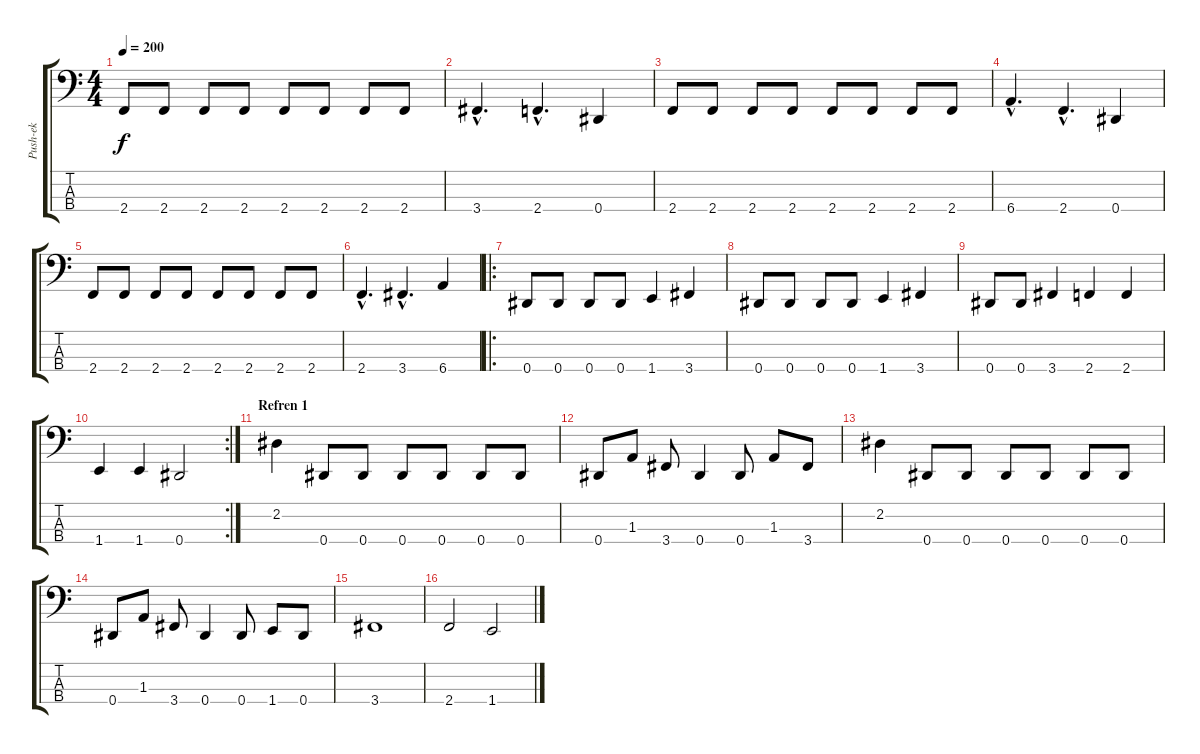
\track ("Push-ek" "Push-ek") {instrument electricbasspick}
\staff {score tabs}
\tuning (Gb2 Db2 Ab1 Eb1) {hide}
\ts (4 4)
\tempo 200
\clef f4
\ks c
2.4.8{dy f} 2.4.8 2.4.8 2.4.8 2.4.8 2.4.8 2.4.8 2.4.8 |
3.4{hac}.4{d} 2.4{hac}.4{d} 0.4.4 |
2.4.8 2.4.8 2.4.8 2.4.8 2.4.8 2.4.8 2.4.8 2.4.8 |
6.4{hac}.4{d} 2.4{hac}.4{d} 0.4.4 |
2.4.8 2.4.8 2.4.8 2.4.8 2.4.8 2.4.8 2.4.8 2.4.8 |
2.4{hac}.4{d} 3.4{hac}.4{d} 6.4.4 |
\ro
0.4.8 0.4.8 0.4.8 0.4.8 1.4.4 3.4.4 |
0.4.8 0.4.8 0.4.8 0.4.8 1.4.4 3.4.4 |
0.4.8 0.4.8 3.4.4 2.4.4 2.4.4 |
\rc 2
1.4.4 1.4.4 0.4.2 |
\section ("" "Refren 1")
2.2.4 0.4.8 0.4.8 0.4.8 0.4.8 0.4.8 0.4.8 |
0.4.8 1.3.8 3.4.8 0.4.4 0.4.8 1.3.8 3.4.8 |
2.2.4 0.4.8 0.4.8 0.4.8 0.4.8 0.4.8 0.4.8 |
0.4.8 1.3.8 3.4.8 0.4.4 0.4.8 1.4.8 0.4.8 |
3.4.1 |
2.4.2 1.4.2
